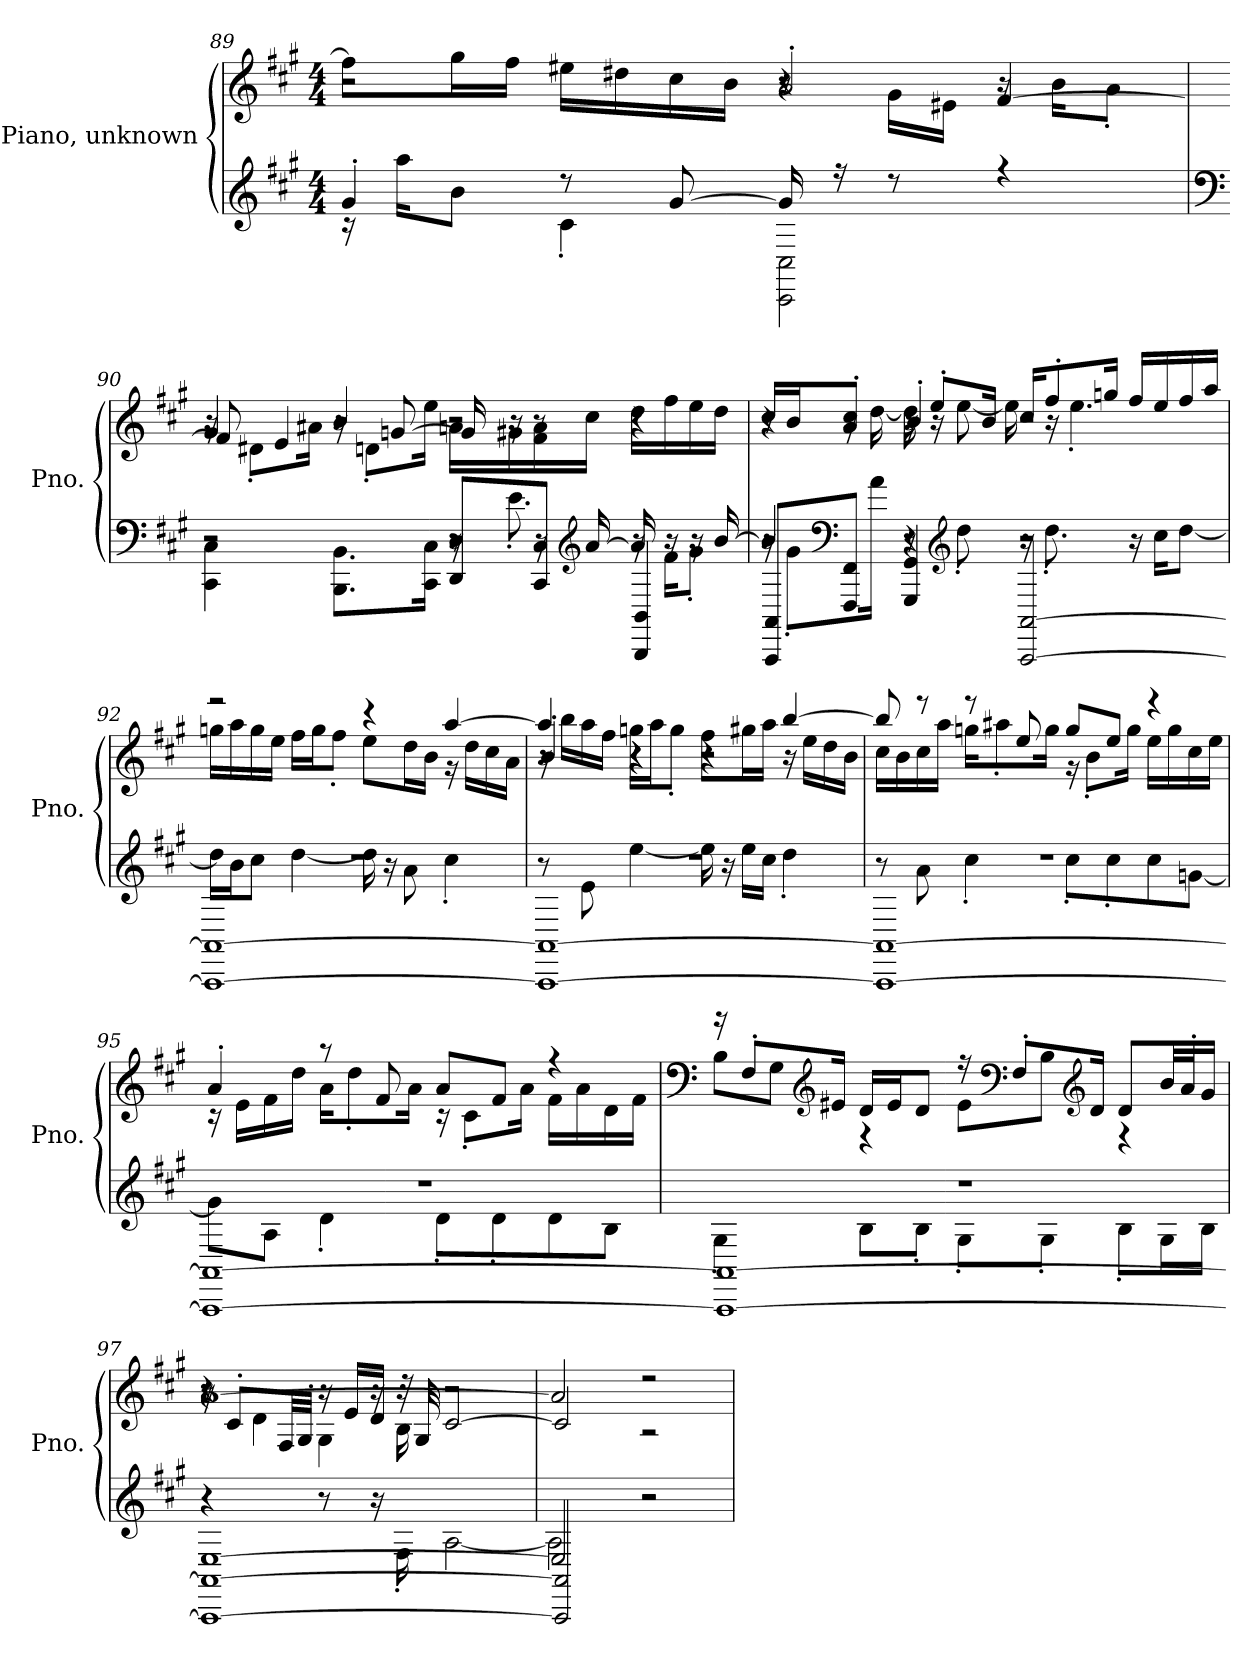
**kern	**kern
*part1	*part1
*staff2	*staff1
*I"Piano, unknown	*
*I'Pno.	*
!!LO:LB:g=z
*clefG2	*clefG2
*k[f#c#g#]	*k[f#c#g#]
*M4/4	*M4/4
=89	=89
*^	*^
*	*	*	*^
4g#'/	16r	2r	8ff#\L]	2r
.	16aa\KL	.	.	.
.	8b\J	.	16gg#\L	.
.	.	.	16ff#\JJ	.
8r	4c#'\	.	16ee#X\LL	.
.	.	.	16dd#X\	.
[8g#/	.	.	16cc#\	.
.	.	.	16b\JJ	.
16g#/]	2CC#\ 2C#\	2a'/	8r	4r
16r	.	.	.	.
8r	.	.	16g#\LL	.
.	.	.	16e#X\JJ	.
4r	.	.	16r	[4f#/
.	.	.	16b\KL	.
.	.	.	8a'\J	.
*v	*v	*	*	*
!!LO:LB:g=z	!!	!!
=90	=90	=90	=90
*clefF4	*	*	*
*^	*	*	*
*	*^	*	*	*
2r	4CC#\ 4C#\	2r	4g#/	16r	8f#/]
.	.	.	.	8d#X'\L	.
.	.	.	.	.	4e/
.	.	.	.	16a#X\Jk	.
.	8.BBB\ 8.BB\L	.	4b/	16r	.
.	.	.	.	8dn'\L	.
.	.	.	.	.	[8gn/
.	16CC#\ 16C#\Jk	.	.	16ee\Jk	.
8r	16r	8DD/ 8D/L	2r	16an\LL	16g/]
.	8.e'\	.	.	16g#X\	16r
16r	.	8CC#/ 8C#/J	.	16f#\ 16a\	8r
*clefG2	*	*	*	*	*
[16a/	.	.	.	16cc#\JJ	.
16a/]	16r	4BBB/ 4BB/	.	16dd\LL	4r
16r	16f#\KL	.	.	16ff#\	.
16r	8g#'\J	.	.	16ee\	.
[16b/	.	.	.	16dd\JJ	.
!!LO:LB:g=z	!!	!!
=91	=91	=91	=91	=91	=91
4b/]	16r	8AAA/ 8AA/L	16cc#/LL	8r	4r
.	8g#'\L	.	16b/J	.	.
*clefF4	*	*	*	*	*
.	.	8FFF#/ 8FF#/J	8a/' 8cc#/'J	16r	.
.	16a\Jk	.	.	[16dd\	.
4r	8r	4GGG#/ 4GG#/	16r	16dd\]	4b'/
.	.	.	8ee'/L	16r	.
*clefG2	*	*	*	*	*
.	8dd'\	.	.	[8ee\	.
.	.	.	16b/Jk	.	.
2r	16r	[2AAA/ [2AA/	16cc#/KL	16ee\]	2r
.	8.dd'\	.	8ff#'/	16r	.
.	.	.	.	4.ee'\	.
.	.	.	16ggn/Jk	.	.
.	16r	.	16ff#/LL	.	.
.	16cc#\KL	.	16ee/	.	.
.	[8dd\J	.	16ff#/	.	.
.	.	.	16aa/JJ	.	.
*	*	*	*	*v	*v
=92	=92	=92	=92	=92
1r	16dd\LL]	1AAA_ 1AA_	2r	16ggn\LL
.	16b\J	.	.	16aa\
.	8cc#\J	.	.	16gg\
.	.	.	.	16ee\JJ
.	[4dd\	.	.	16ff#\LL
.	.	.	.	16gg\J
.	.	.	.	8ff#'\J
.	16dd\]	.	4r	8ee\L
.	16r	.	.	.
.	8a\	.	.	16dd\L
.	.	.	.	16b\JJ
.	4cc#'\	.	[4aa/	16r
.	.	.	.	16dd\LL
.	.	.	.	16cc#\
.	.	.	.	16a\JJ
!!LO:PB:g=z
=93	=93	=93	=93	=93
*	*	*	*	*^
1r	8r	1AAA_ 1AA_	4aa/]	16r	4b'/
.	.	.	.	16bb\LL	.
.	8e\	.	.	16aa\	.
.	.	.	.	16ff#\JJ	.
.	[4ee\	.	4r	16ggn\LL	4r
.	.	.	.	16aa\J	.
.	.	.	.	8gg'\J	.
.	16ee\]	.	4r	8ff#\L	2r
.	16r	.	.	.	.
.	16ee\LL	.	.	16gg#X\L	.
.	16cc#\JJ	.	.	16aa\JJ	.
.	4dd'\	.	[4bb/	16r	.
.	.	.	.	16ee\LL	.
.	.	.	.	16dd\	.
.	.	.	.	16b\JJ	.
*	*	*	*	*v	*v
=94	=94	=94	=94	=94
1r	8r	1AAA_ 1AA_	8bb/]	16cc#\LL
.	.	.	.	16b\
.	8a\	.	8r	16cc#\
.	.	.	.	16aa\JJ
.	4cc#'\	.	8r	16ggn\KL
.	.	.	.	8aa#X'\
.	.	.	8ee/	.
.	.	.	.	16gg\Jk
.	8cc#'\L	.	8gg/L	16r
.	.	.	.	8b'\L
.	8cc#'\	.	8ee/J	.
.	.	.	.	16gg\Jk
.	8cc#\	.	4r	16ee\LL
.	.	.	.	16gg\
.	[8gn\J	.	.	16cc#\
.	.	.	.	16ee\JJ
!!LO:LB:g=z	!!
=95	=95	=95	=95	=95
1r	8g\L]	1AAA_ 1AA_	4a'/	16r
.	.	.	.	16e\LL
.	8A\J	.	.	16f#\
.	.	.	.	16dd\JJ
.	4d'\	.	8r	16a\KL
.	.	.	.	8dd'\
.	.	.	8f#/	.
.	.	.	.	16a\Jk
.	8d'\L	.	8a/L	16r
.	.	.	.	8c#'\L
.	8d'\	.	8f#/J	.
.	.	.	.	16a\Jk
.	8d\	.	4r	16f#\LL
.	.	.	.	16a\
.	8B\J	.	.	16d\
.	.	.	.	16f#\JJ
=96	=96	=96	=96	=96
*	*	*	*clefF4	*
1r	4G#'\	1AAA_ 1AA_	16r	8B\L
.	.	.	8F#'/L	.
.	.	.	.	8G#\J
*	*	*	*clefG2	*
.	.	.	16e#X/Jk	.
.	8B\L	.	16d/LL	4r
.	.	.	16e#/J	.
.	8B'\J	.	8d/J	.
.	8G#'\L	.	16r	8e#\L
*	*	*	*clefF4	*
.	.	.	8F#'/L	.
.	8G#'\J	.	.	8B\J
*	*	*	*clefG2	*
.	.	.	16d/Jk	.
.	8B'\L	.	8d/L	4r
.	16G#\L	.	32b/LL	.
.	.	.	32a'/J	.
.	16B\JJ	.	16g#/JJ	.
!!LO:LB:g=z
=97	=97	=97	=97	=97
*	*	*	*^	*^
[1E	4r	1AAA_ 1AA_	[1a	8r	16r	4r
.	.	.	.	.	8c#'/L	.
.	.	.	.	4d\	.	.
.	.	.	.	.	32F#/LL	.
.	.	.	.	.	32G#'/JJJ	.
.	8r	.	.	.	16r	4G#\
.	.	.	.	.	16e/LL	.
.	16r	.	.	16r	16d/JJ	.
.	16F#'\	.	.	16B\	32r	.
.	.	.	.	.	32G#/	.
.	[2A\	.	.	2r	[2c#/	2r
*	*	*	*	*v	*v	*v
=98	=98	=98	=98	=98
2E/]	2A\]	2AAA/] 2AA/]	2a/]	2c#/]
2r	2r	2r	2r	2r
*v	*v	*v	*	*
*	*v	*v
=	=
*-	*-
